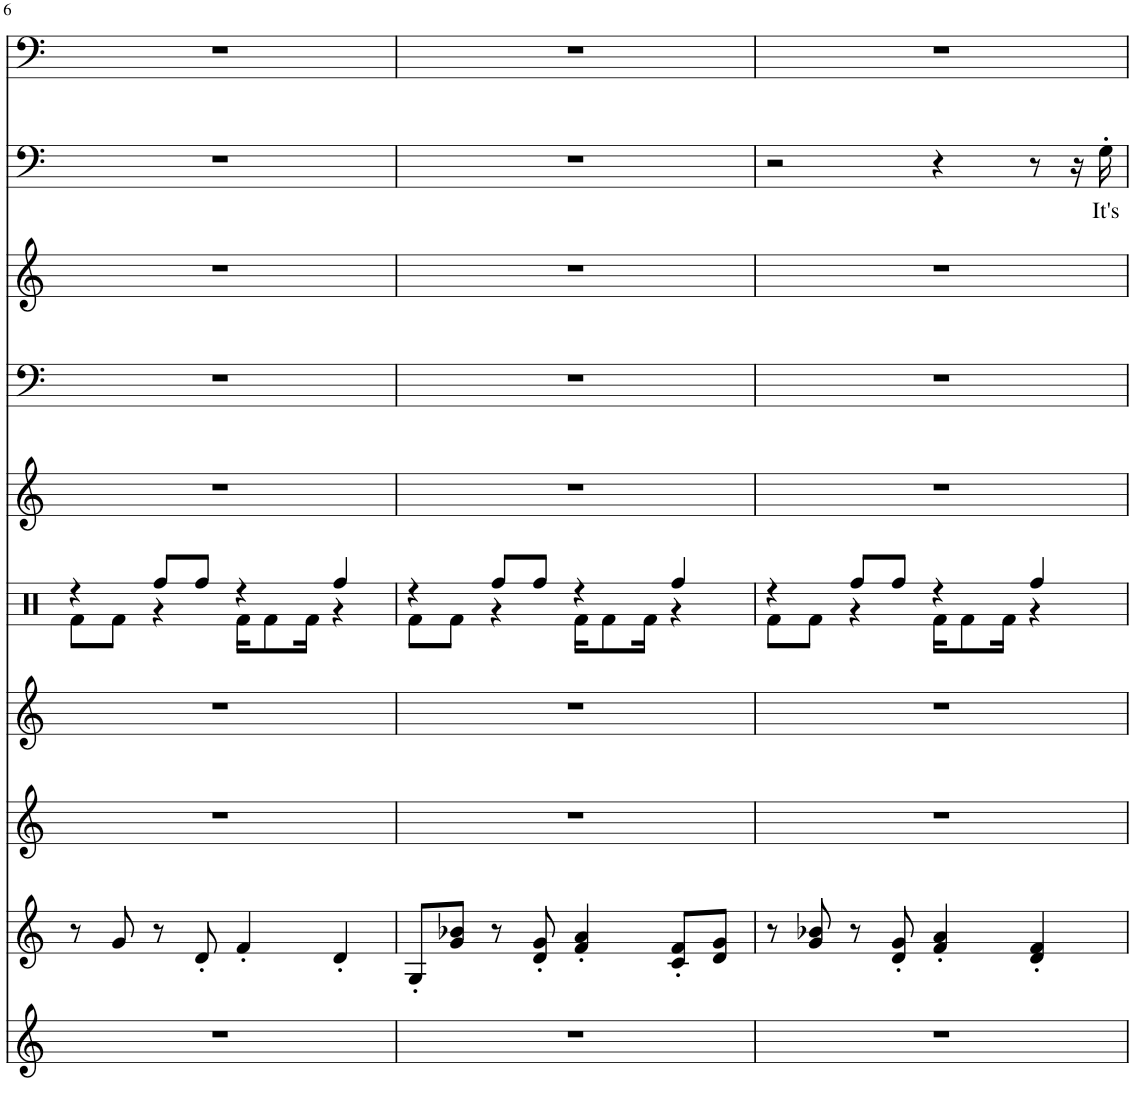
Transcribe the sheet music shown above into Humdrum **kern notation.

**kern	**kern	**kern	**kern	**kern	**kern	**kern	**kern	**kern	**text	**kern
*part10	*part9	*part8	*part7	*part6	*part5	*part4	*part3	*part2	*part2	*part1
*staff10	*staff9	*staff8	*staff7	*staff6	*staff5	*staff4	*staff3	*staff2	*staff2	*staff1
*I"Strings 1	*I"Choir Aahs	*I"Square Wave	*I"Synth Drum	*I"Percussion	*I"Orchestra Hit	*I"Strings 1	*I"Strings 1	*I"Calliope	*	*I"Synth Bass 2, Beep
*I'Str	*I'Ch	*	*	*	*	*I'Str	*I'Str	*	*	*
!!LO:PB:g=z
*clefG2	*clefG2	*clefG2	*clefG2	*clefX	*clefG2	*clefF4	*clefG2	*clefF4	*	*clefF4
*k[]	*k[]	*k[]	*k[]	*k[]	*k[]	*k[]	*k[]	*k[]	*	*k[]
*M4/4	*M4/4	*M4/4	*M4/4	*M4/4	*M4/4	*M4/4	*M4/4	*M4/4	*	*M4/4
=6	=6	=6	=6	=6	=6	=6	=6	=6	=6	=6
*	*	*	*	*^	*	*	*	*	*	*
1r	8r	1r	1r	4r	8Rf\L	1r	1r	1r	1r	.	1r
.	8g/	.	.	.	8Rf\J	.	.	.	.	.	.
.	8r	.	.	8Rff/L	4r	.	.	.	.	.	.
.	8d'/	.	.	8Rff/J	.	.	.	.	.	.	.
.	4f'/	.	.	4r	16Rf\KL	.	.	.	.	.	.
.	.	.	.	.	8Rf\	.	.	.	.	.	.
.	.	.	.	.	16Rf\Jk	.	.	.	.	.	.
.	4d'/	.	.	4Rff/	4r	.	.	.	.	.	.
=7	=7	=7	=7	=7	=7	=7	=7	=7	=7	=7	=7
1r	8G'/L	1r	1r	4r	8Rf\L	1r	1r	1r	1r	.	1r
.	8g/ 8b-X/J	.	.	.	8Rf\J	.	.	.	.	.	.
.	8r	.	.	8Rff/L	4r	.	.	.	.	.	.
.	8d/' 8g/'	.	.	8Rff/J	.	.	.	.	.	.	.
.	4f/' 4a/'	.	.	4r	16Rf\KL	.	.	.	.	.	.
.	.	.	.	.	8Rf\	.	.	.	.	.	.
.	.	.	.	.	16Rf\Jk	.	.	.	.	.	.
.	8c/' 8f/'L	.	.	4Rff/	4r	.	.	.	.	.	.
.	8d/ 8g/J	.	.	.	.	.	.	.	.	.	.
=8	=8	=8	=8	=8	=8	=8	=8	=8	=8	=8	=8
1r	8r	1r	1r	4r	8Rf\L	1r	1r	1r	2r	.	1r
.	8g/ 8b-X/	.	.	.	8Rf\J	.	.	.	.	.	.
.	8r	.	.	8Rff/L	4r	.	.	.	.	.	.
.	8d/' 8g/'	.	.	8Rff/J	.	.	.	.	.	.	.
.	4f/' 4a/'	.	.	4r	16Rf\KL	.	.	.	4r	.	.
.	.	.	.	.	8Rf\	.	.	.	.	.	.
.	.	.	.	.	16Rf\Jk	.	.	.	.	.	.
.	4d/' 4f/'	.	.	4Rff/	4r	.	.	.	8r	.	.
.	.	.	.	.	.	.	.	.	16r	.	.
!	!	!	!	!	!	!	!	!	!	!LO:LY:b	!
.	.	.	.	.	.	.	.	.	16G'\	It's	.
*	*	*	*	*v	*v	*	*	*	*	*	*
=	=	=	=	=	=	=	=	=	=	=
*-	*-	*-	*-	*-	*-	*-	*-	*-	*-	*-
